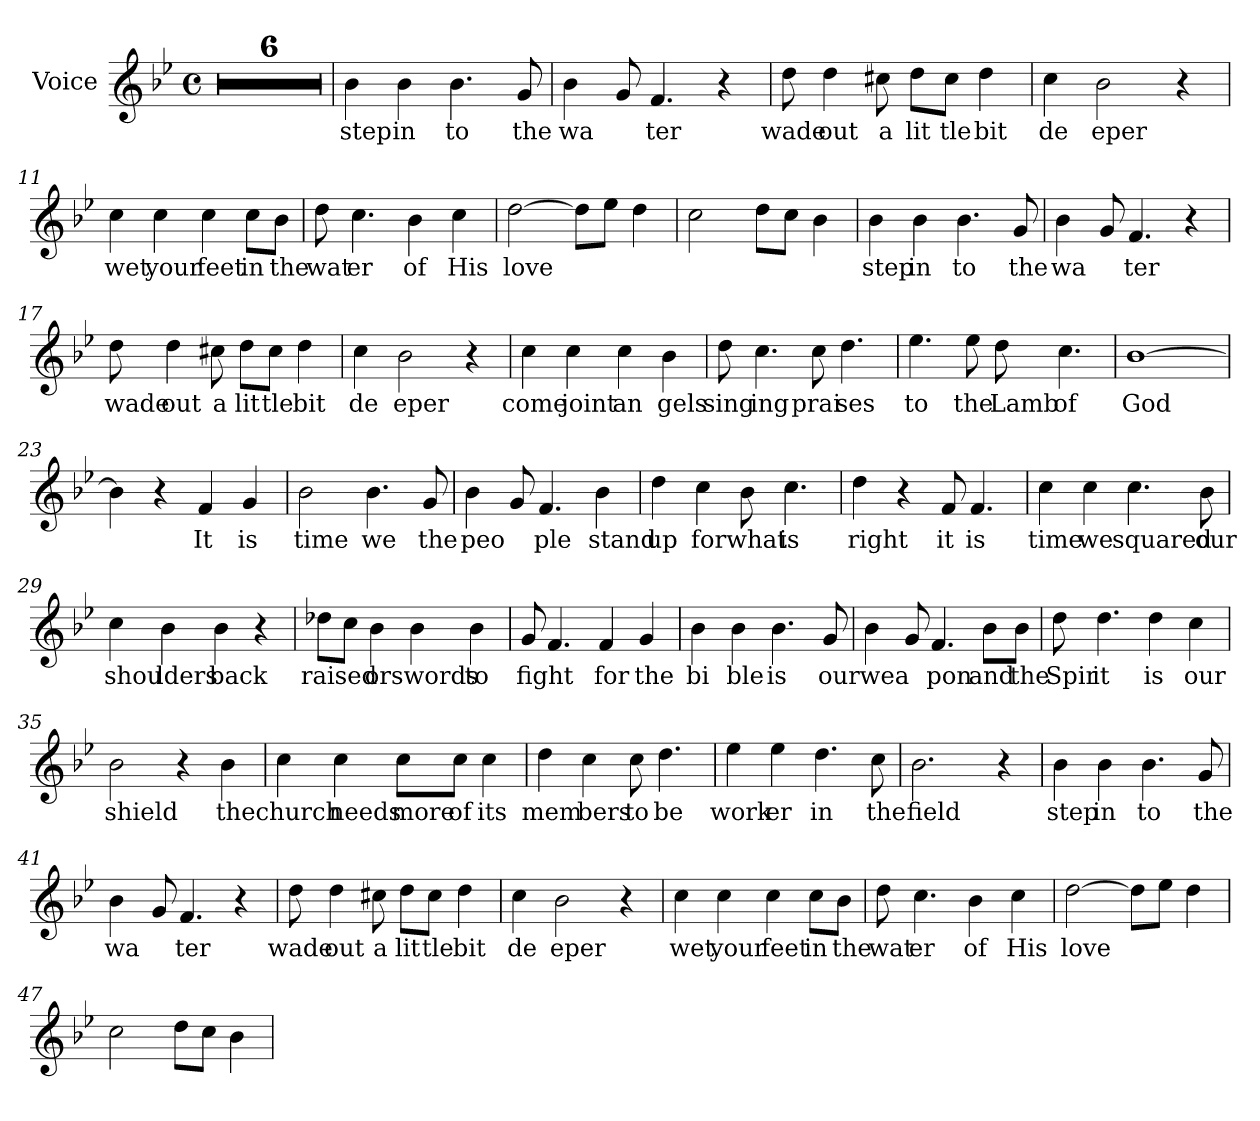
**kern	**text
*part1	*part1
*staff1	*staff1
*I"Voice	*
*I'V	*
*clefG2	*
*k[b-e-]	*
*B-:	*
*M4/4	*
*met(c)	*
=1	=1
1r	.
=2	=2
1r	.
=3	=3
1r	.
=4	=4
1r	.
=5	=5
1r	.
=6	=6
1r	.
=7	=7
!	!LO:LY:b
4b-\	step
!	!LO:LY:b
4b-\	in
!	!LO:LY:b
4.b-\	to
!	!LO:LY:b
8g/	the
=8	=8
!	!LO:LY:b
4b-\	wa
8g/	.
!	!LO:LY:b
4.f/	ter
4r	.
=9	=9
!	!LO:LY:b
8dd\	wade
!	!LO:LY:b
4dd\	out
!	!LO:LY:b
8cc#X\	a
!	!LO:LY:b
8dd\L	lit
!	!LO:LY:b
8cc#\J	tle
!	!LO:LY:b
4dd\	bit
=10	=10
!	!LO:LY:b
4cc\	de
!	!LO:LY:b
2b-\	eper
4r	.
!!LO:LB:g=z
=11	=11
!	!LO:LY:b
4cc\	wet
!	!LO:LY:b
4cc\	your
!	!LO:LY:b
4cc\	feet
!	!LO:LY:b
8cc\L	in
!	!LO:LY:b
8b-\J	the
=12	=12
!	!LO:LY:b
8dd\	wat
!	!LO:LY:b
4.cc\	er
!	!LO:LY:b
4b-\	of
!	!LO:LY:b
4cc\	His
=13	=13
!	!LO:LY:b
[2dd\	love
8dd\L]	.
8ee-\J	.
4dd\	.
=14	=14
2cc\	.
8dd\L	.
8cc\J	.
4b-\	.
=15	=15
!	!LO:LY:b
4b-\	step
!	!LO:LY:b
4b-\	in
!	!LO:LY:b
4.b-\	to
!	!LO:LY:b
8g/	the
!!LO:LB:g=z
=16	=16
!	!LO:LY:b
4b-\	wa
8g/	.
!	!LO:LY:b
4.f/	ter
4r	.
=17	=17
!	!LO:LY:b
8dd\	wade
!	!LO:LY:b
4dd\	out
!	!LO:LY:b
8cc#X\	a
!	!LO:LY:b
8dd\L	lit
!	!LO:LY:b
8cc#\J	tle
!	!LO:LY:b
4dd\	bit
=18	=18
!	!LO:LY:b
4cc\	de
!	!LO:LY:b
2b-\	eper
4r	.
=19	=19
!	!LO:LY:b
4cc\	come
!	!LO:LY:b
4cc\	joint
!	!LO:LY:b
4cc\	an
!	!LO:LY:b
4b-\	gels
=20	=20
!	!LO:LY:b
8dd\	sing
!	!LO:LY:b
4.cc\	ing
!	!LO:LY:b
8cc\	prai
!	!LO:LY:b
4.dd\	ses
!!LO:LB:g=z
=21	=21
!	!LO:LY:b
4.ee-\	to
!	!LO:LY:b
8ee-\	the
!	!LO:LY:b
8dd\	Lamb
!	!LO:LY:b
4.cc\	of
=22	=22
!	!LO:LY:b
[1b-	God
=23	=23
4b-\]	.
4r	.
!	!LO:LY:b
4f/	It
!	!LO:LY:b
4g/	is
=24	=24
!	!LO:LY:b
2b-\	time
!	!LO:LY:b
4.b-\	we
!	!LO:LY:b
8g/	the
=25	=25
!	!LO:LY:b
4b-\	peo
8g/	.
!	!LO:LY:b
4.f/	ple
!	!LO:LY:b
4b-\	stand
=26	=26
!	!LO:LY:b
4dd\	up
!	!LO:LY:b
4cc\	for
!	!LO:LY:b
8b-\	what
!	!LO:LY:b
4.cc\	is
!!LO:LB:g=z
=27	=27
!	!LO:LY:b
4dd\	right
4r	.
!	!LO:LY:b
8f/	it
!	!LO:LY:b
4.f/	is
=28	=28
!	!LO:LY:b
4cc\	time
!	!LO:LY:b
4cc\	we
!	!LO:LY:b
4.cc\	squared
!	!LO:LY:b
8b-\	our
=29	=29
!	!LO:LY:b
4cc\	shou
!	!LO:LY:b
4b-\	lders
!	!LO:LY:b
4b-\	back
4r	.
=30	=30
!	!LO:LY:b
8dd-X\L	raised
8cc\J	.
!	!LO:LY:b
4b-\	or
!	!LO:LY:b
4b-\	swords
!	!LO:LY:b
4b-\	to
=31	=31
!	!LO:LY:b
8g/	fight
4.f/	.
!	!LO:LY:b
4f/	for
!	!LO:LY:b
4g/	the
!!LO:LB:g=z
=32	=32
!	!LO:LY:b
4b-\	bi
!	!LO:LY:b
4b-\	ble
!	!LO:LY:b
4.b-\	is
!	!LO:LY:b
8g/	our
=33	=33
!	!LO:LY:b
4b-\	wea
8g/	.
!	!LO:LY:b
4.f/	pon
!	!LO:LY:b
8b-\L	and
!	!LO:LY:b
8b-\J	the
=34	=34
!	!LO:LY:b
8dd\	Spir
!	!LO:LY:b
4.dd\	it
!	!LO:LY:b
4dd\	is
!	!LO:LY:b
4cc\	our
=35	=35
!	!LO:LY:b
2b-\	shield
4r	.
!	!LO:LY:b
4b-\	the
=36	=36
!	!LO:LY:b
4cc\	church
!	!LO:LY:b
4cc\	needs
!	!LO:LY:b
8cc\L	more
!	!LO:LY:b
8cc\J	of
!	!LO:LY:b
4cc\	its
!!LO:LB:g=z
=37	=37
!	!LO:LY:b
4dd\	mem
!	!LO:LY:b
4cc\	bers
!	!LO:LY:b
8cc\	to
!	!LO:LY:b
4.dd\	be
=38	=38
!	!LO:LY:b
4ee-\	work
!	!LO:LY:b
4ee-\	er
!	!LO:LY:b
4.dd\	in
!	!LO:LY:b
8cc\	the
=39	=39
!	!LO:LY:b
2.b-\	field
4r	.
=40	=40
!	!LO:LY:b
4b-\	step
!	!LO:LY:b
4b-\	in
!	!LO:LY:b
4.b-\	to
!	!LO:LY:b
8g/	the
=41	=41
!	!LO:LY:b
4b-\	wa
8g/	.
!	!LO:LY:b
4.f/	ter
4r	.
!!LO:LB:g=z
=42	=42
!	!LO:LY:b
8dd\	wade
!	!LO:LY:b
4dd\	out
!	!LO:LY:b
8cc#X\	a
!	!LO:LY:b
8dd\L	lit
!	!LO:LY:b
8cc#\J	tle
!	!LO:LY:b
4dd\	bit
=43	=43
!	!LO:LY:b
4cc\	de
!	!LO:LY:b
2b-\	eper
4r	.
=44	=44
!	!LO:LY:b
4cc\	wet
!	!LO:LY:b
4cc\	your
!	!LO:LY:b
4cc\	feet
!	!LO:LY:b
8cc\L	in
!	!LO:LY:b
8b-\J	the
=45	=45
!	!LO:LY:b
8dd\	wat
!	!LO:LY:b
4.cc\	er
!	!LO:LY:b
4b-\	of
!	!LO:LY:b
4cc\	His
=46	=46
!	!LO:LY:b
[2dd\	love
8dd\L]	.
8ee-\J	.
4dd\	.
!!LO:PB:g=z
=47	=47
2cc\	.
8dd\L	.
8cc\J	.
4b-\	.
=	=
*-	*-
